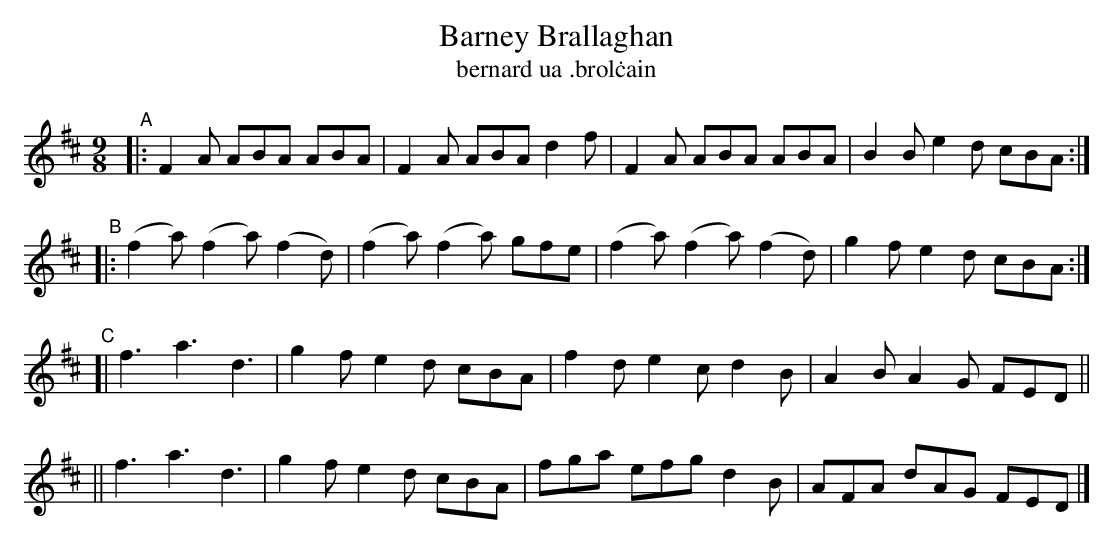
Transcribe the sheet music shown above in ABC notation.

X:1
T: Barney Brallaghan
T: bernard ua \.brol\.cain
M: 9/8
L: 1/8
K: D
"^A"\
|: F2A ABA ABA | F2A ABA d2f | F2A ABA ABA | B2B e2d cBA :|
"^B"\
|: (f2a) (f2a) (f2d) | (f2a) (f2a) gfe | (f2a) (f2a) (f2d) | g2f e2d cBA :|
"^C"\
[| f3 a3 d3 | g2f e2d cBA | f2d e2c d2B | A2B A2G FED ||
|| f3 a3 d3 | g2f e2d cBA | fga efg d2B | AFA dAG FED |]
